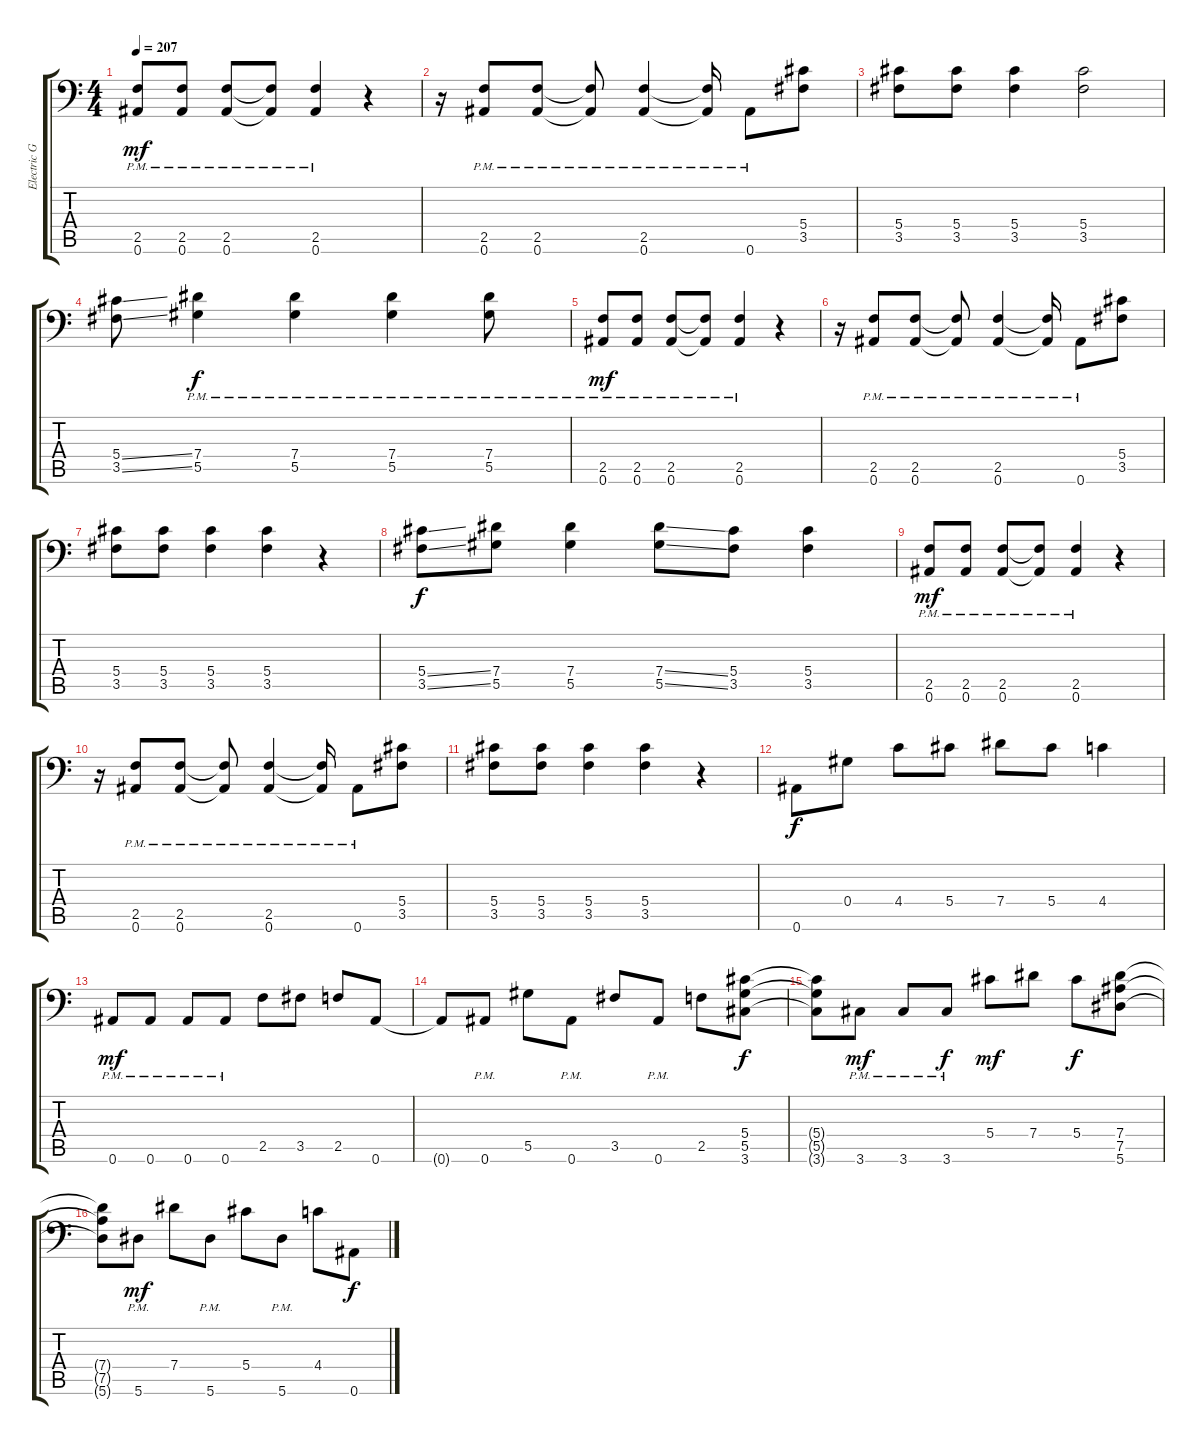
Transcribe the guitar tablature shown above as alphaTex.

\track ("Electric Guitar 1" "Electric G") {instrument distortionguitar}
\staff {score tabs}
\tuning (Bb3 F3 Db3 Ab2 Eb2 Bb1) {hide}
\ts (4 4)
\tempo 207
\clef f4
\ks c
(2.5{pm} 0.6{pm}).8{dy mf} (2.5{pm} 0.6{pm}).8 (2.5{pm} 0.6{pm}).8 (2.5{pm t} 0.6{pm t}).8 (2.5{pm} 0.6).4 r.4 |
r.16 (2.5{pm} 0.6{pm}).8 (2.5{pm} 0.6{pm}).8 (2.5{pm t} 0.6{pm t}).8 (2.5{pm} 0.6{pm}).4 (2.5{pm t} 0.6{pm t}).16 0.6{pm}.8 (5.4 3.5).8 |
(5.4 3.5).8 (5.4 3.5).8 (5.4 3.5).4 (5.4 3.5).2 |
(5.4{ss} 3.5{ss}).8 (7.4{pm} 5.5).4{dy f} (7.4{pm} 5.5).4 (7.4{pm} 5.5).4 (7.4 5.5{pm}).8 |
(2.5{pm} 0.6{pm}).8{dy mf} (2.5{pm} 0.6{pm}).8 (2.5{pm} 0.6{pm}).8 (2.5{pm t} 0.6{pm t}).8 (2.5{pm} 0.6).4 r.4 |
r.16 (2.5{pm} 0.6{pm}).8 (2.5{pm} 0.6{pm}).8 (2.5{pm t} 0.6{pm t}).8 (2.5{pm} 0.6{pm}).4 (2.5{pm t} 0.6{pm t}).16 0.6{pm}.8 (5.4 3.5).8 |
(5.4 3.5).8 (5.4 3.5).8 (5.4 3.5).4 (5.4 3.5).4 r.4 |
(5.4{ss} 3.5{ss}).8{dy f} (7.4 5.5).8 (7.4 5.5).4 (7.4{ss} 5.5{ss}).8 (5.4 3.5).8 (5.4 3.5).4 |
(2.5{pm} 0.6{pm}).8{dy mf} (2.5{pm} 0.6{pm}).8 (2.5{pm} 0.6{pm}).8 (2.5{pm t} 0.6{pm t}).8 (2.5{pm} 0.6).4 r.4 |
r.16 (2.5{pm} 0.6{pm}).8 (2.5{pm} 0.6{pm}).8 (2.5{pm t} 0.6{pm t}).8 (2.5{pm} 0.6{pm}).4 (2.5{pm t} 0.6{pm t}).16 0.6{pm}.8 (5.4 3.5).8 |
(5.4 3.5).8 (5.4 3.5).8 (5.4 3.5).4 (5.4 3.5).4 r.4 |
0.6.8{dy f} 0.4.8 4.4.8 5.4.8 7.4.8 5.4.8 4.4.4 |
0.6{pm}.8{dy mf} 0.6{pm}.8 0.6{pm}.8 0.6{pm}.8 2.5.8 3.5.8 2.5.8 0.6.8 |
0.6{t}.8 0.6{pm}.8 5.5.8 0.6{pm}.8 3.5.8 0.6{pm}.8 2.5.8 (5.4 5.5 3.6).8{dy f} |
(5.4{t} 5.5{t} 3.6{t}).8 3.6{pm}.8{dy mf} 3.6{pm}.8 3.6{pm}.8{dy f} 5.4.8{dy mf} 7.4.8 5.4.8{dy f} (7.4 7.5 5.6).8 |
(7.4{t} 7.5{t} 5.6{t}).8 5.6{pm}.8{dy mf} 7.4.8 5.6{pm}.8 5.4.8 5.6{pm}.8 4.4.8 0.6.8{dy f}
